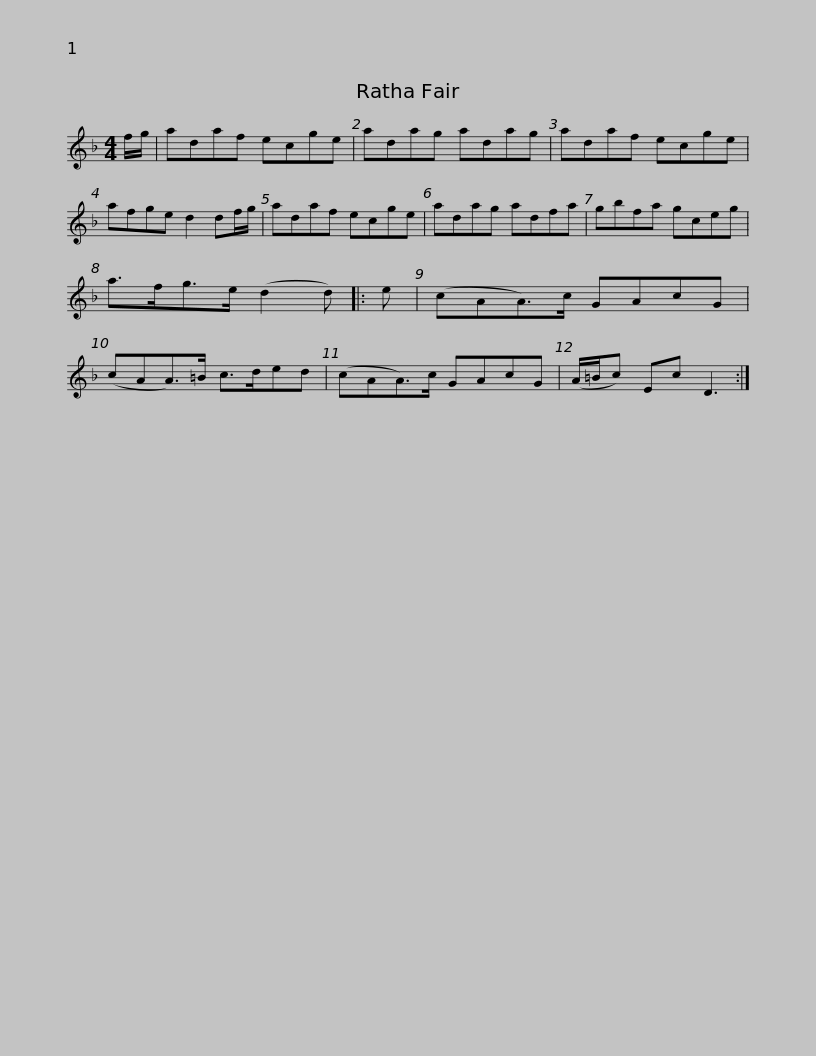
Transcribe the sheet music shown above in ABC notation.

X:1
L:1/8
M:4/4
I:linebreak $
K:Dmin
V:1 treble
V:1
 f/g/ | adaf ecge | adag adag | adaf ecge | afge d2 df/g/ | %5
 adaf ecge |$ adag adfa | gbfa gceg | a>fg>e (d2 d) |: e | %10
 (cAA>)c GAcG | (cAA>)=B c>ded |$ (cAA>)c GAcG | (A/=B/c) Ec D3 :| %14
